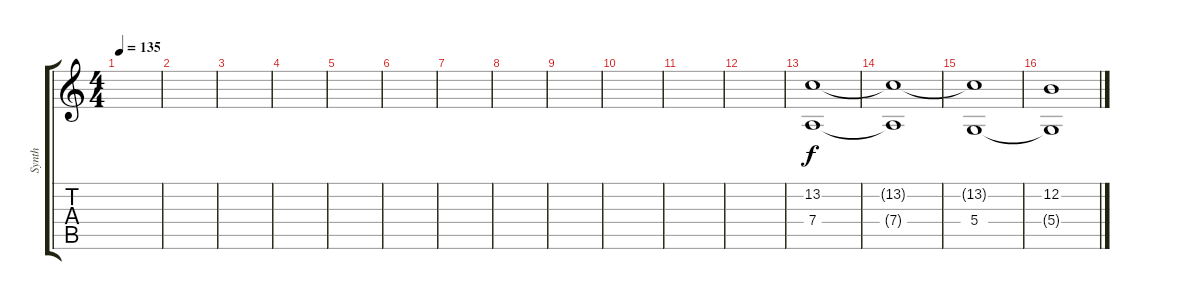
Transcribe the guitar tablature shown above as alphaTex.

\track ("Synth" "Synth") {instrument pad4choir}
\staff {score tabs}
\tuning (E4 B3 G3 D3 A2 E2) {hide}
\ts (4 4)
\tempo 135
\clef g2
\ks c
|
|
|
|
|
|
|
|
|
|
|
|
(13.2 7.4).1 |
(13.2{t} 7.4{t}).1 |
(13.2{t} 5.4).1 |
(12.2 5.4{t}).1
